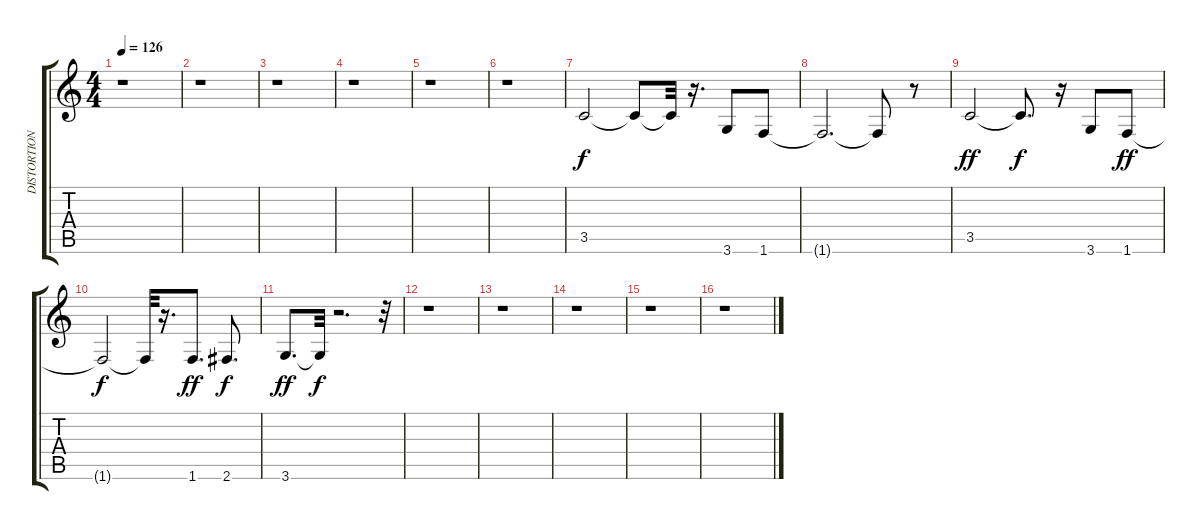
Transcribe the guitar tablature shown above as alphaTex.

\track ("DISTORTION" "DISTORTION") {instrument distortionguitar}
\staff {score tabs}
\tuning (E4 B3 G3 D3 A2 E2) {hide}
\ts (4 4)
\tempo 126
\clef g2
\ks c
r.1{dy f} |
r.1 |
r.1 |
r.1 |
r.1 |
r.1 |
3.5.2 3.5{t}.8 3.5{t}.32 r.16{d} 3.6.8 1.6.8 |
1.6{t}.2{d} 1.6{t}.8 r.8 |
3.5.2{dy ff} 3.5{t}.8{d dy f} r.16 3.6.8 1.6.8{dy ff} |
1.6{t}.2{dy f} 1.6{t}.32 r.16{d} 1.6.8{d dy ff} 2.6.8{d dy f} |
3.6.8{d dy ff} 3.6{t}.32{dy f} r.2{d} r.32 |
r.1 |
r.1 |
r.1 |
r.1 |
r.1
